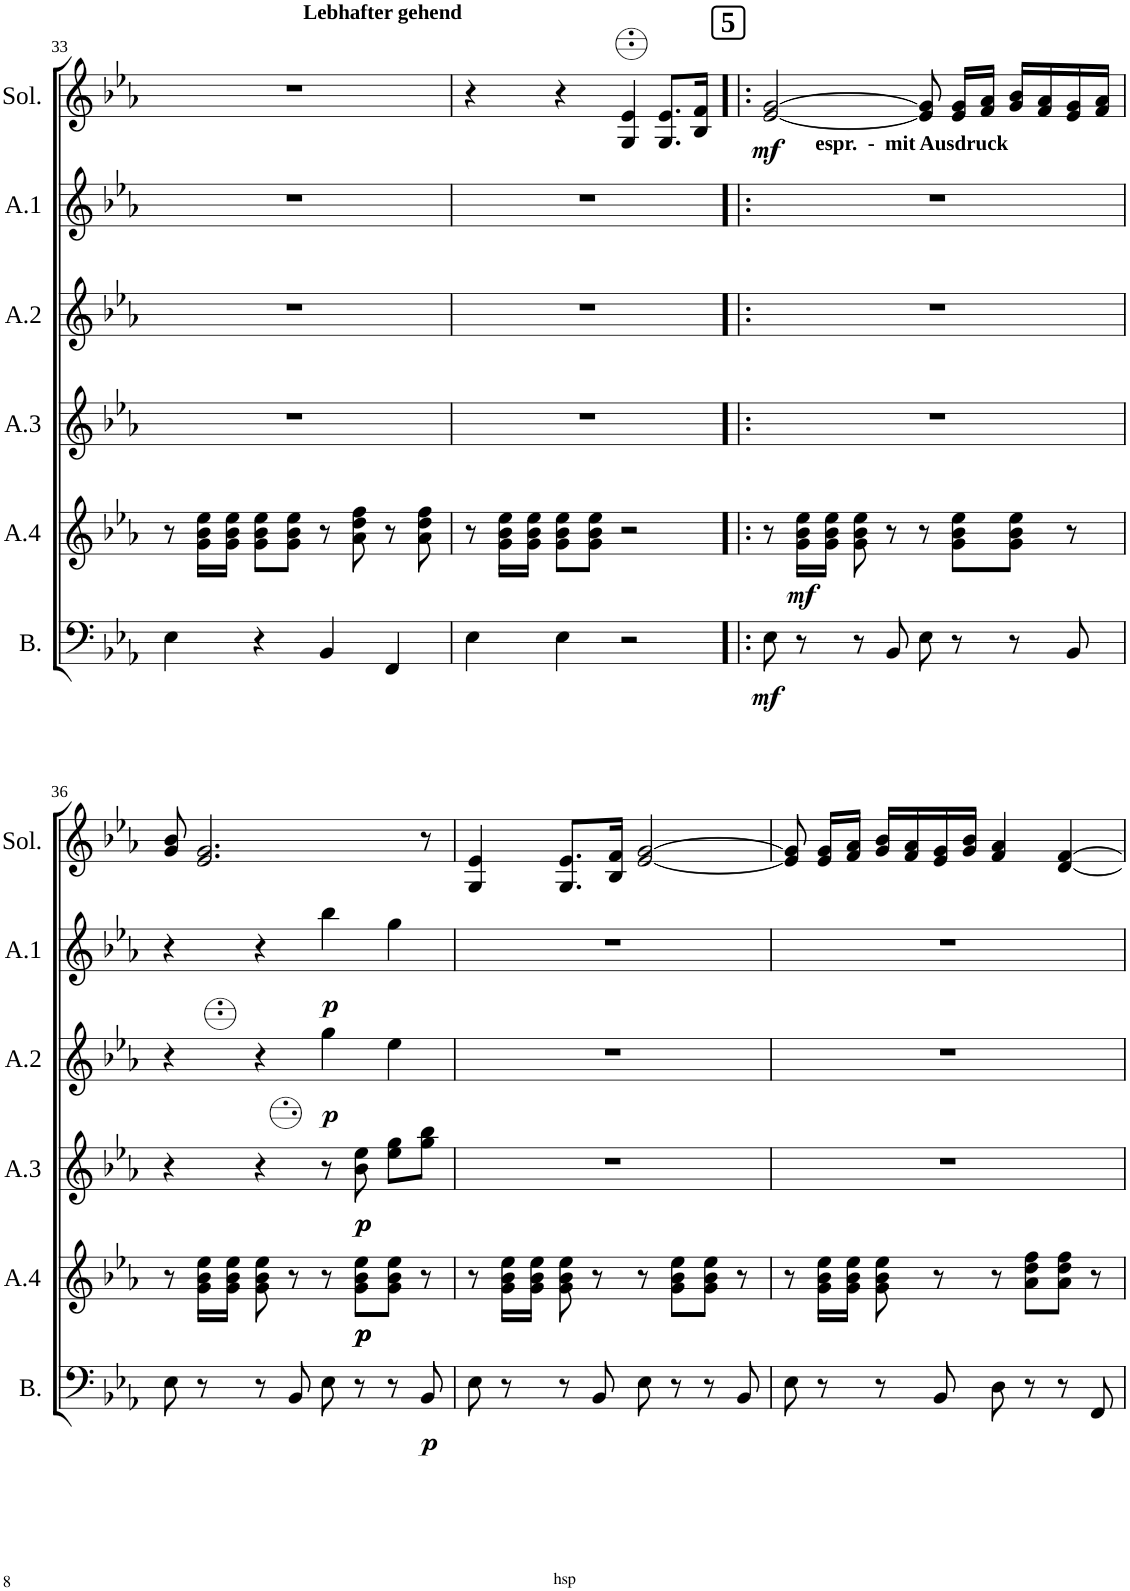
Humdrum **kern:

**kern	**dynam	**kern	**dynam	**kern	**dynam	**kern	**dynam	**kern	**dynam	**kern	**dynam
*part6	*part6	*part5	*part5	*part4	*part4	*part3	*part3	*part2	*part2	*part1	*part1
*staff6	*staff6	*staff5	*staff5	*staff4	*staff4	*staff3	*staff3	*staff2	*staff2	*staff1	*staff1
*I"Bass	*	*I"Akk. 4	*	*I"Akk. 3	*	*I"Akk. 2	*	*I"Akk. 1	*	*I"Solo	*
*I'B.	*	*I'A.4	*	*I'A.3	*	*I'A.2	*	*I'A.1	*	*I'Sol.	*
!!LO:PB:g=z
*clefF4	*	*clefG2	*	*clefG2	*	*clefG2	*	*clefG2	*	*clefG2	*
*k[b-e-a-]	*	*k[b-e-a-]	*	*k[b-e-a-]	*	*k[b-e-a-]	*	*k[b-e-a-]	*	*k[b-e-a-]	*
*M4/4	*	*M4/4	*	*M4/4	*	*M4/4	*	*M4/4	*	*M4/4	*
*met(c)	*	*met(c)	*	*met(c)	*	*met(c)	*	*met(c)	*	*met(c)	*
=33	=33	=33	=33	=33	=33	=33	=33	=33	=33	=33	=33
!	!	!	!	!	!	!	!	!	!	!LO:TX:a:B:t=Lebhafter gehend	!
4E-\	.	8r	.	1r	.	1r	.	1r	.	1r	.
.	.	16g\ 16b-\ 16ee-\LL	.	.	.	.	.	.	.	.	.
.	.	16g\ 16b-\ 16ee-\JJ	.	.	.	.	.	.	.	.	.
4r	.	8g\ 8b-\ 8ee-\L	.	.	.	.	.	.	.	.	.
.	.	8g\ 8b-\ 8ee-\J	.	.	.	.	.	.	.	.	.
4BB-/	.	8r	.	.	.	.	.	.	.	.	.
.	.	8a-\ 8dd\ 8ff\	.	.	.	.	.	.	.	.	.
4FF/	.	8r	.	.	.	.	.	.	.	.	.
.	.	8a-\ 8dd\ 8ff\	.	.	.	.	.	.	.	.	.
=34	=34	=34	=34	=34	=34	=34	=34	=34	=34	=34	=34
4E-\	.	8r	.	1r	.	1r	.	1r	.	4r	.
.	.	16g\ 16b-\ 16ee-\LL	.	.	.	.	.	.	.	.	.
.	.	16g\ 16b-\ 16ee-\JJ	.	.	.	.	.	.	.	.	.
4E-\	.	8g\ 8b-\ 8ee-\L	.	.	.	.	.	.	.	4r	.
.	.	8g\ 8b-\ 8ee-\J	.	.	.	.	.	.	.	.	.
2r	.	2r	.	.	.	.	.	.	.	4G/ 4e-/	.
.	.	.	.	.	.	.	.	.	.	8.G/ 8.e-/L	.
!	!	!	!	!	!	!	!	!	!	!LO:TX:a:B:t=5	!
.	.	.	.	.	.	.	.	.	.	16B-/ 16f/Jk	.
=35!|:	=35!|:	=35!|:	=35!|:	=35!|:	=35!|:	=35!|:	=35!|:	=35!|:	=35!|:	=35!|:	=35!|:
!	!	!	!	!	!	!	!	!	!	!LO:TX:b:B:t=espr.  -  mit Ausdruck	!
!	!LO:DY:b	!	!	!	!	!	!	!	!	!	!LO:DY:b
8E-\	mf	8r	.	1r	.	1r	.	1r	.	[2e-/ [2g/	mf
!	!	!	!LO:DY:b	!	!	!	!	!	!	!	!
8r	.	16g\ 16b-\ 16ee-\LL	mf	.	.	.	.	.	.	.	.
.	.	16g\ 16b-\ 16ee-\JJ	.	.	.	.	.	.	.	.	.
8r	.	8g\ 8b-\ 8ee-\	.	.	.	.	.	.	.	.	.
8BB-/	.	8r	.	.	.	.	.	.	.	.	.
8E-\	.	8r	.	.	.	.	.	.	.	8e-/] 8g/]	.
8r	.	8g\ 8b-\ 8ee-\L	.	.	.	.	.	.	.	16e-/ 16g/LL	.
.	.	.	.	.	.	.	.	.	.	16f/ 16a-/JJ	.
8r	.	8g\ 8b-\ 8ee-\J	.	.	.	.	.	.	.	16g/ 16b-/LL	.
.	.	.	.	.	.	.	.	.	.	16f/ 16a-/	.
8BB-/	.	8r	.	.	.	.	.	.	.	16e-/ 16g/	.
.	.	.	.	.	.	.	.	.	.	16f/ 16a-/JJ	.
!!LO:LB:g=z
=36	=36	=36	=36	=36	=36	=36	=36	=36	=36	=36	=36
8E-\	.	8r	.	4r	.	4r	.	4r	.	8g/ 8b-/	.
8r	.	16g\ 16b-\ 16ee-\LL	.	.	.	.	.	.	.	2.e-/ 2.g/	.
.	.	16g\ 16b-\ 16ee-\JJ	.	.	.	.	.	.	.	.	.
8r	.	8g\ 8b-\ 8ee-\	.	4r	.	4r	.	4r	.	.	.
8BB-/	.	8r	.	.	.	.	.	.	.	.	.
!	!	!	!	!	!	!	!LO:DY:b	!	!LO:DY:b	!	!
8E-\	.	8r	.	8r	.	4gg\	p	4bb-\	p	.	.
!	!	!	!LO:DY:b	!	!	!	!	!	!	!	!
!	!	!	!LO:DY:n=1:b	!	!	!	!	!	!	!	!
!	!	!	!LO:DY:n=2:b	!	!LO:DY:b	!	!	!	!	!	!
!	!	!	!	!	!LO:DY:n=1:b	!	!	!	!	!	!
8r	.	8g\ 8b-\ 8ee-\L	p p p	8b-\ 8ee-\	p p	.	.	.	.	.	.
8r	.	8g\ 8b-\ 8ee-\J	.	8ee-\ 8gg\L	.	4ee-\	.	4gg\	.	.	.
!	!LO:DY:b	!	!	!	!	!	!	!	!	!	!
8BB-/	p	8r	.	8gg\ 8bb-\J	.	.	.	.	.	8r	.
=37	=37	=37	=37	=37	=37	=37	=37	=37	=37	=37	=37
8E-\	.	8r	.	1r	.	1r	.	1r	.	4G/ 4e-/	.
8r	.	16g\ 16b-\ 16ee-\LL	.	.	.	.	.	.	.	.	.
.	.	16g\ 16b-\ 16ee-\JJ	.	.	.	.	.	.	.	.	.
8r	.	8g\ 8b-\ 8ee-\	.	.	.	.	.	.	.	8.G/ 8.e-/L	.
8BB-/	.	8r	.	.	.	.	.	.	.	.	.
.	.	.	.	.	.	.	.	.	.	16B-/ 16f/Jk	.
8E-\	.	8r	.	.	.	.	.	.	.	[2e-/ [2g/	.
8r	.	8g\ 8b-\ 8ee-\L	.	.	.	.	.	.	.	.	.
8r	.	8g\ 8b-\ 8ee-\J	.	.	.	.	.	.	.	.	.
8BB-/	.	8r	.	.	.	.	.	.	.	.	.
=38	=38	=38	=38	=38	=38	=38	=38	=38	=38	=38	=38
8E-\	.	8r	.	1r	.	1r	.	1r	.	8e-/] 8g/]	.
8r	.	16g\ 16b-\ 16ee-\LL	.	.	.	.	.	.	.	16e-/ 16g/LL	.
.	.	16g\ 16b-\ 16ee-\JJ	.	.	.	.	.	.	.	16f/ 16a-/JJ	.
8r	.	8g\ 8b-\ 8ee-\	.	.	.	.	.	.	.	16g/ 16b-/LL	.
.	.	.	.	.	.	.	.	.	.	16f/ 16a-/	.
8BB-/	.	8r	.	.	.	.	.	.	.	16e-/ 16g/	.
.	.	.	.	.	.	.	.	.	.	16g/ 16b-/JJ	.
8D\	.	8r	.	.	.	.	.	.	.	4f/ 4a-/	.
8r	.	8a-\ 8dd\ 8ff\L	.	.	.	.	.	.	.	.	.
8r	.	8a-\ 8dd\ 8ff\J	.	.	.	.	.	.	.	[4d/ [4f/	.
8FF/	.	8r	.	.	.	.	.	.	.	.	.
=	=	=	=	=	=	=	=	=	=	=	=
*-	*-	*-	*-	*-	*-	*-	*-	*-	*-	*-	*-
